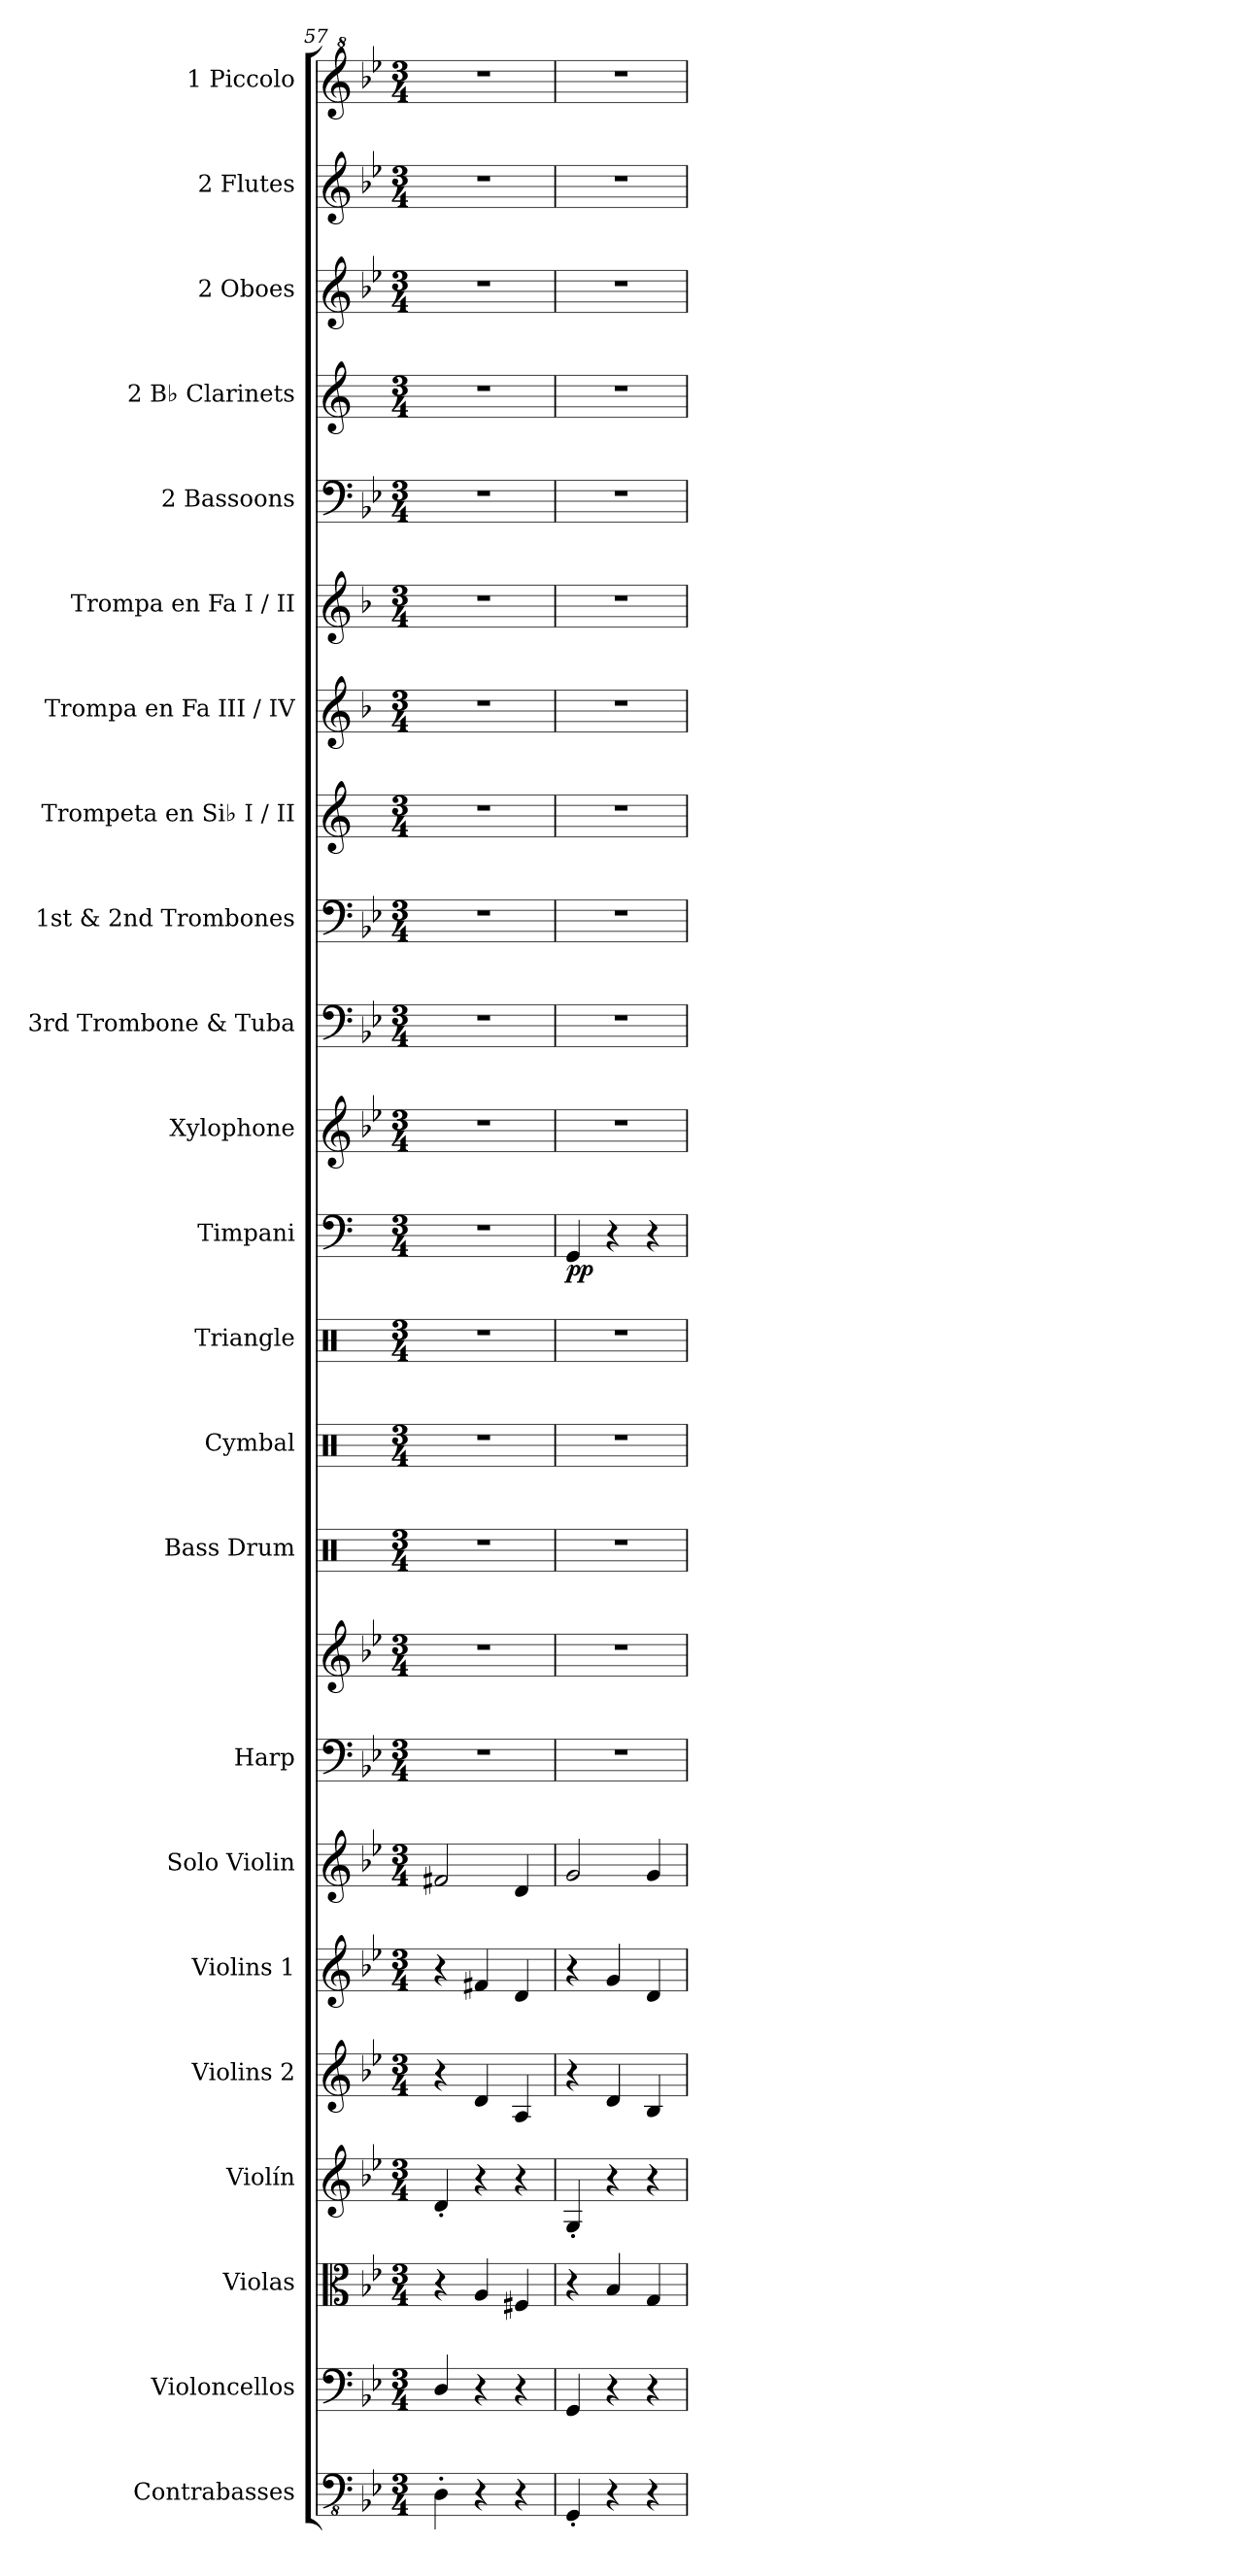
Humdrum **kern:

**kern	**kern	**kern	**kern	**kern	**kern	**kern	**kern	**kern	**kern	**kern	**kern	**kern	**dynam	**kern	**kern	**kern	**kern	**kern	**kern	**kern	**kern	**kern	**kern	**kern
*part23	*part22	*part21	*part20	*part19	*part18	*part17	*part16	*part16	*part15	*part14	*part13	*part12	*part12	*part11	*part10	*part9	*part8	*part7	*part6	*part5	*part4	*part3	*part2	*part1
*staff24	*staff23	*staff22	*staff21	*staff20	*staff19	*staff18	*staff17	*staff16	*staff15	*staff14	*staff13	*staff12	*staff12	*staff11	*staff10	*staff9	*staff8	*staff7	*staff6	*staff5	*staff4	*staff3	*staff2	*staff1
*I"Contrabasses	*I"Violoncellos	*I"Violas	*I"Violín	*I"Violins 2	*I"Violins 1	*I"Solo Violin	*I"Harp	*	*I"Bass Drum	*I"Cymbal	*I"Triangle	*I"Timpani	*	*I"Xylophone	*I"3rd Trombone     &amp; Tuba	*I"1st &amp; 2nd Trombones	*I"Trompeta en Si♭  I / II	*I"Trompa en Fa   III / IV	*I"Trompa en Fa I / II	*I"2 Bassoons	*I"2 B♭ Clarinets	*I"2 Oboes	*I"2 Flutes	*I"1 Piccolo
*I'Cbs.	*I'Vlcs.	*I'Vlas.	*I'Vln.	*I'Vlns. 2	*I'Vlns. 1	*I'S. Vln.	*I'Hrp.	*	*I'B. Dr.	*I'Cym.	*I'Trgl.	*I'Timp.	*	*I'Xyl.	*I'3rd Trb. &amp; Tba.	*I'1st &amp; 2nd    Trbs.	*I'Tpt. Si♭  I / II	*I'Trmp. Fa   III / IV	*I'Trmp. Fa I / II	*I'2 Bsns.	*I'2 B♭ Cls.	*I'2 Obs.	*I'2 Fls.	*I'1 Picc.
*clefFv4	*clefF4	*clefC3	*clefG2	*clefG2	*clefG2	*clefG2	*clefF4	*clefG2	*clefX	*clefX	*clefX	*clefF4	*	*clefG2	*clefF4	*clefF4	*clefG2	*clefG2	*clefG2	*clefF4	*clefG2	*clefG2	*clefG2	*clefG^2
*	*	*	*	*	*	*	*	*	*	*	*	*	*	*ITrd-7c-12	*	*	*ITrd1c2	*ITrd4c7	*ITrd4c7	*	*ITrd1c2	*	*	*ITrd-7c-12
*k[b-e-]	*k[b-e-]	*k[b-e-]	*k[b-e-]	*k[b-e-]	*k[b-e-]	*k[b-e-]	*k[b-e-]	*k[b-e-]	*k[]	*k[]	*k[]	*k[]	*	*k[b-e-]	*k[b-e-]	*k[b-e-]	*k[b-e-]	*k[b-e-]	*k[b-e-]	*k[b-e-]	*k[b-e-]	*k[b-e-]	*k[b-e-]	*k[b-e-]
*M3/4	*M3/4	*M3/4	*M3/4	*M3/4	*M3/4	*M3/4	*M3/4	*M3/4	*M3/4	*M3/4	*M3/4	*M3/4	*	*M3/4	*M3/4	*M3/4	*M3/4	*M3/4	*M3/4	*M3/4	*M3/4	*M3/4	*M3/4	*M3/4
=57	=57	=57	=57	=57	=57	=57	=57	=57	=57	=57	=57	=57	=57	=57	=57	=57	=57	=57	=57	=57	=57	=57	=57	=57
4DD'\	4D/	4r	4d'/	4r	4r	2f#X/	2.r	2.r	2.r	2.r	2.r	2.r	.	2.r	2.r	2.r	2.r	2.r	2.r	2.r	2.r	2.r	2.r	2.r
4r	4r	4A/	4r	4d/	4f#X/	.	.	.	.	.	.	.	.	.	.	.	.	.	.	.	.	.	.	.
4r	4r	4F#X/	4r	4A/	4d/	4d/	.	.	.	.	.	.	.	.	.	.	.	.	.	.	.	.	.	.
=58	=58	=58	=58	=58	=58	=58	=58	=58	=58	=58	=58	=58	=58	=58	=58	=58	=58	=58	=58	=58	=58	=58	=58	=58
!	!	!	!	!	!	!	!	!	!	!	!	!	!LO:DY:b	!	!	!	!	!	!	!	!	!	!	!
4GGG'/	4GG/	4r	4G'/	4r	4r	2g/	2.r	2.r	2.r	2.r	2.r	4GG/	pp	2.r	2.r	2.r	2.r	2.r	2.r	2.r	2.r	2.r	2.r	2.r
4r	4r	4B-/	4r	4d/	4g/	.	.	.	.	.	.	4r	.	.	.	.	.	.	.	.	.	.	.	.
4r	4r	4G/	4r	4B-/	4d/	4g/	.	.	.	.	.	4r	.	.	.	.	.	.	.	.	.	.	.	.
=	=	=	=	=	=	=	=	=	=	=	=	=	=	=	=	=	=	=	=	=	=	=	=	=
*-	*-	*-	*-	*-	*-	*-	*-	*-	*-	*-	*-	*-	*-	*-	*-	*-	*-	*-	*-	*-	*-	*-	*-	*-
